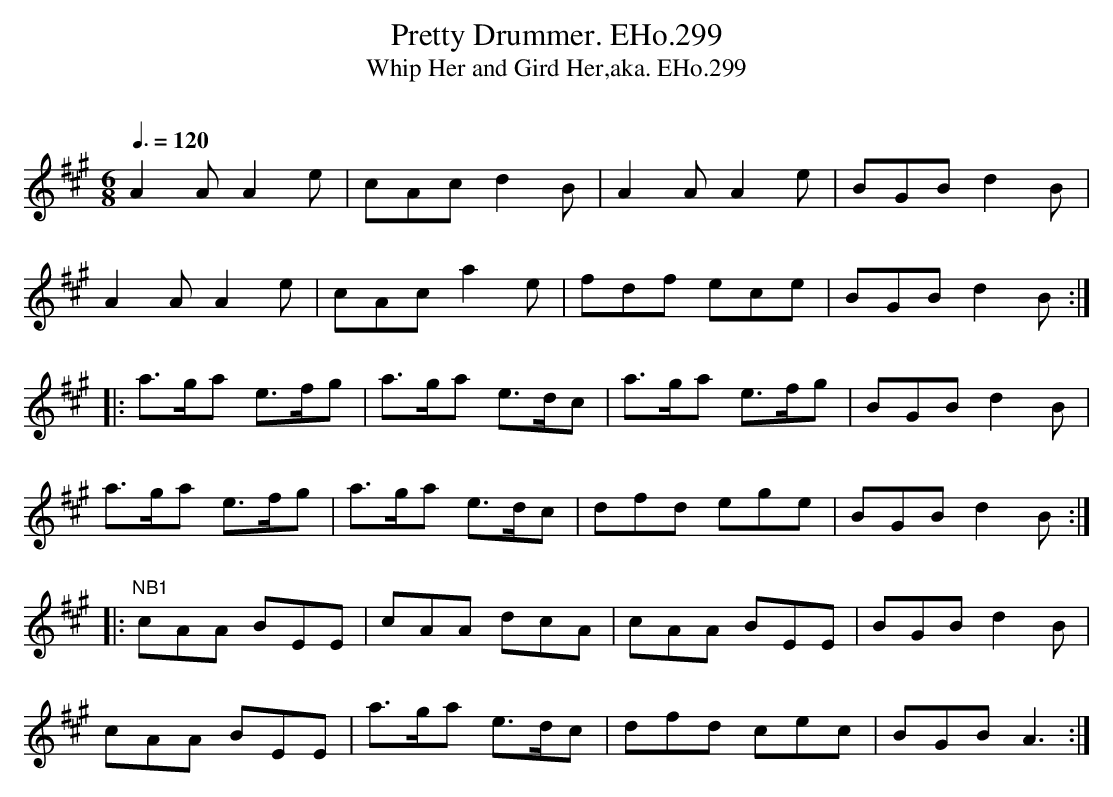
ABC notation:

X:1
T:Pretty Drummer. EHo.299
T:Whip Her and Gird Her,aka. EHo.299
M:6/8
L:1/8
Q:3/8=120
O:
K:A
A2A A2e | cAc d2B | A2A A2e | BGB d2B |
A2A A2e | cAc a2e | fdf ece | BGB d2B :|
|: a>ga e>fg | a>ga e>dc | a>ga e>fg | BGB d2B |
a>ga e>fg | a>ga e>dc | dfd ege | BGB d2B :|
|:"NB1" cAA BEE | cAA dcA | cAA BEE | BGB d2B |
cAA BEE | a>ga e>dc | dfd cec | BGB A3:|
